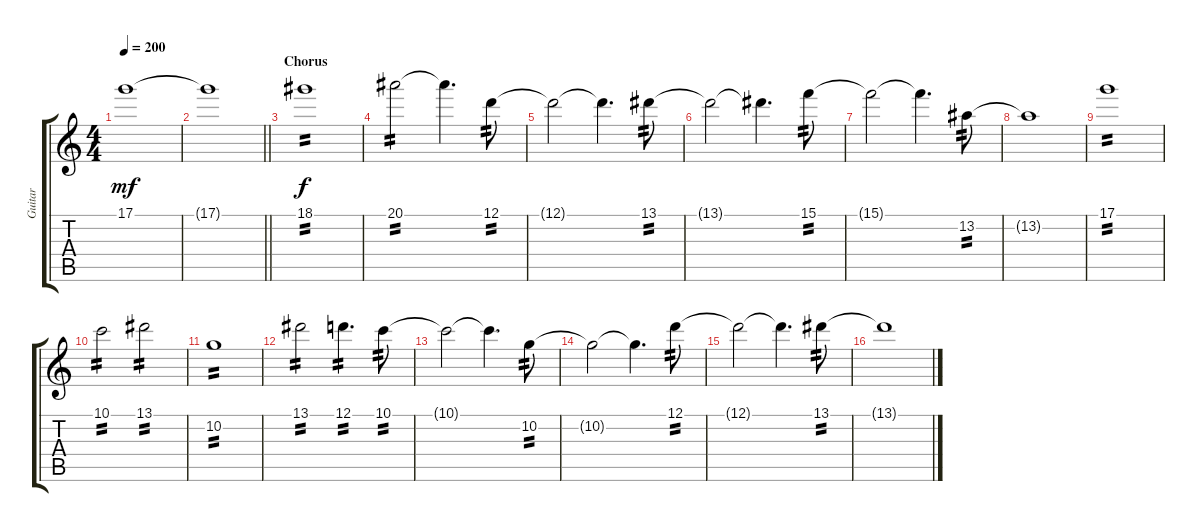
\track ("Guitar" "Guitar") {instrument distortionguitar}
\staff {score tabs}
\tuning (D4 A3 F3 C3 G2 C2) {hide}
\ts (4 4)
\tempo 200
\clef g2
\ks c
17.1.1{dy mf} |
\barLineRight lightlight
17.1{t}.1 |
\section ("" "Chorus")
18.1.1{tp 2 dy f} |
20.1.2{tp 2} 20.1{t}.4{d} 12.1.8{tp 2} |
12.1{t}.2 12.1{t}.4{d} 13.1.8{tp 2} |
13.1{t}.2 13.1{t}.4{d} 15.1.8{tp 2} |
15.1{t}.2 15.1{t}.4{d} 13.2.8{tp 2} |
13.2{t}.1 |
17.1.1{tp 2} |
10.1.2{tp 2} 13.1.2{tp 2} |
10.2.1{tp 2} |
13.1.2{tp 2} 12.1.4{d tp 2} 10.1.8{tp 2} |
10.1{t}.2 10.1{t}.4{d} 10.2.8{tp 2} |
10.2{t}.2 10.2{t}.4{d} 12.1.8{tp 2} |
12.1{t}.2 12.1{t}.4{d} 13.1.8{tp 2} |
13.1{t}.1
